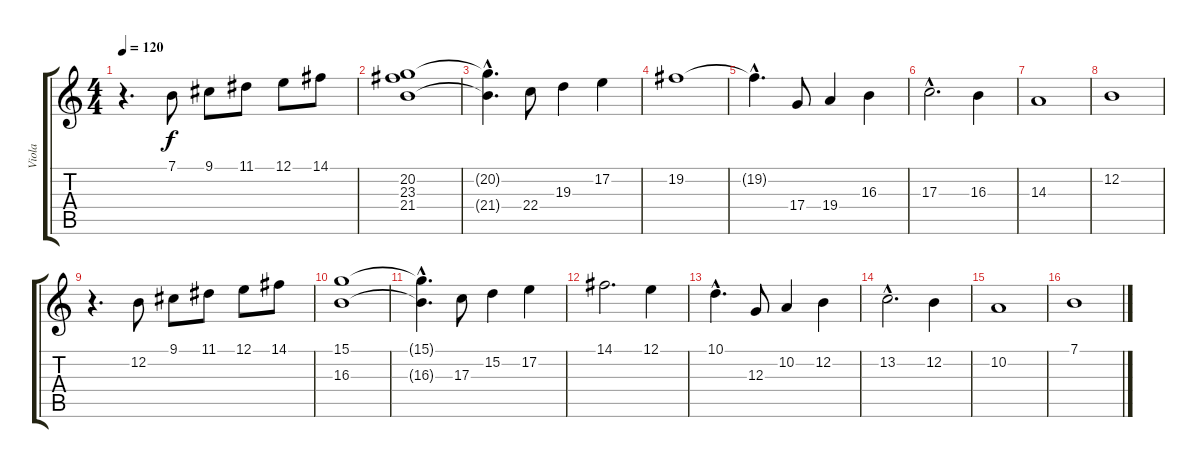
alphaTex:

\track ("Viola" "Viola") {instrument stringensemble1}
\staff {score tabs}
\tuning (E4 B3 G3 D3 A2 E2) {hide}
\ts (4 4)
\tempo 120
\clef g2
\ks c
r.4{d dy f} 7.1.8 9.1.8 11.1.8 12.1.8 14.1.8 |
(20.2 23.3 21.4).1 |
(20.2{t} 21.4{hac t}).4{d} 22.4.8 19.3.4 17.2.4 |
19.2.1 |
19.2{hac t}.4{d} 17.4.8 19.4.4 16.3.4 |
17.3{hac}.2{d} 16.3.4 |
14.3.1 |
12.2.1 |
r.4{d} 12.2.8 9.1.8 11.1.8 12.1.8 14.1.8 |
(15.1 16.3).1 |
(15.1{t} 16.3{hac t}).4{d} 17.3.8 15.2.4 17.2.4 |
14.1.2{d} 12.1.4 |
10.1{hac}.4{d} 12.3.8 10.2.4 12.2.4 |
13.2{hac}.2{d} 12.2.4 |
10.2.1 |
7.1.1
